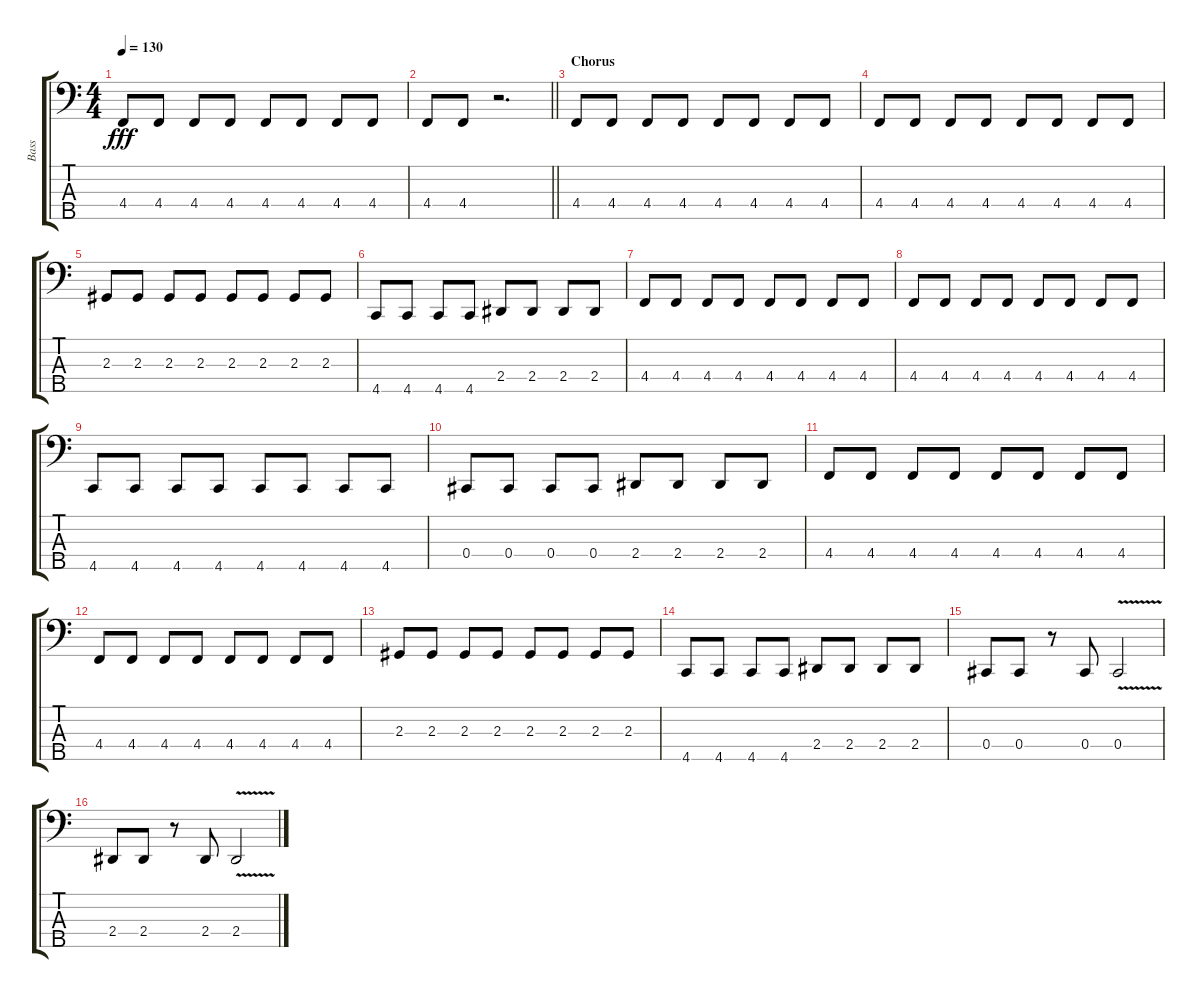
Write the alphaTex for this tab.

\track ("Bass" "Bass") {instrument electricbasspick}
\staff {score tabs}
\tuning (E2 B1 Gb1 Db1 Ab0) {hide}
\ts (4 4)
\tempo 130
\clef f4
\ks c
4.4.8{dy fff} 4.4.8 4.4.8 4.4.8 4.4.8 4.4.8 4.4.8 4.4.8 |
\barLineRight lightlight
4.4.8 4.4.8 r.2{d} |
\section ("" "Chorus")
4.4.8 4.4.8 4.4.8 4.4.8 4.4.8 4.4.8 4.4.8 4.4.8 |
4.4.8 4.4.8 4.4.8 4.4.8 4.4.8 4.4.8 4.4.8 4.4.8 |
2.3.8 2.3.8 2.3.8 2.3.8 2.3.8 2.3.8 2.3.8 2.3.8 |
4.5.8 4.5.8 4.5.8 4.5.8 2.4.8 2.4.8 2.4.8 2.4.8 |
4.4.8 4.4.8 4.4.8 4.4.8 4.4.8 4.4.8 4.4.8 4.4.8 |
4.4.8 4.4.8 4.4.8 4.4.8 4.4.8 4.4.8 4.4.8 4.4.8 |
4.5.8 4.5.8 4.5.8 4.5.8 4.5.8 4.5.8 4.5.8 4.5.8 |
0.4.8 0.4.8 0.4.8 0.4.8 2.4.8 2.4.8 2.4.8 2.4.8 |
4.4.8 4.4.8 4.4.8 4.4.8 4.4.8 4.4.8 4.4.8 4.4.8 |
4.4.8 4.4.8 4.4.8 4.4.8 4.4.8 4.4.8 4.4.8 4.4.8 |
2.3.8 2.3.8 2.3.8 2.3.8 2.3.8 2.3.8 2.3.8 2.3.8 |
4.5.8 4.5.8 4.5.8 4.5.8 2.4.8 2.4.8 2.4.8 2.4.8 |
0.4.8 0.4.8 r.8 0.4.8 0.4{v}.2 |
2.4.8 2.4.8 r.8 2.4.8 2.4{v}.2
